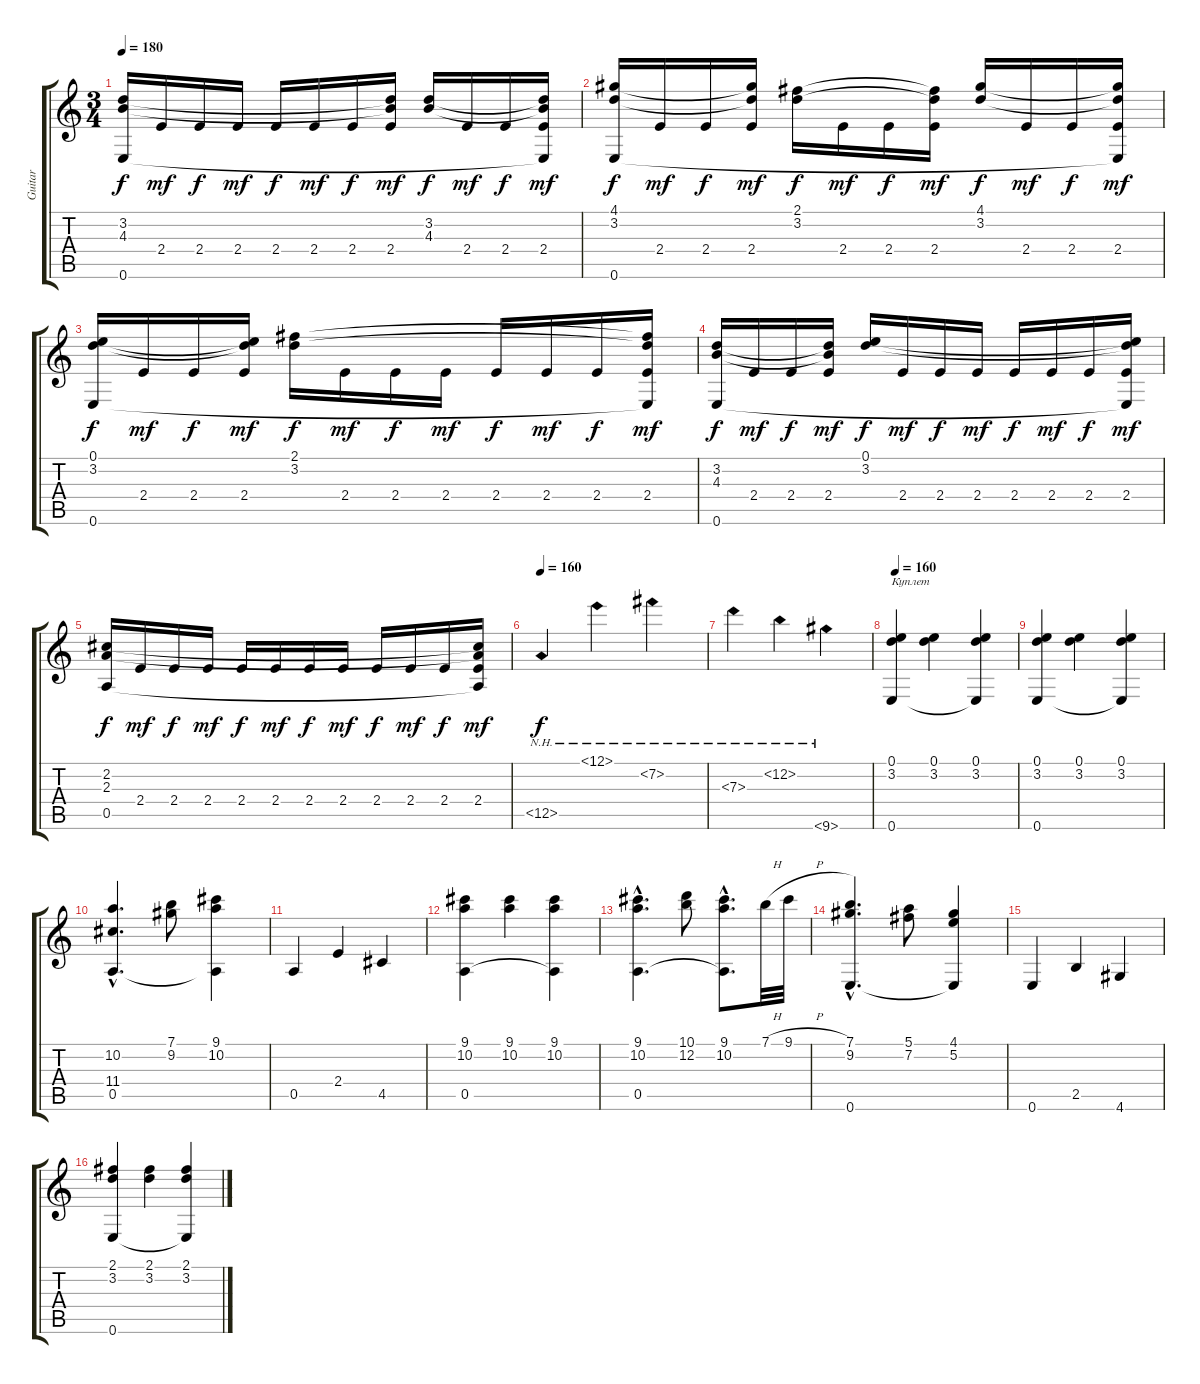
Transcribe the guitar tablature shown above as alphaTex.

\track ("Guitar" "Guitar") {instrument acousticguitarnylon}
\staff {score tabs}
\tuning (E4 B3 G3 D3 A2 E2) {hide}
\ts (3 4)
\tempo 180
\clef g2
\ks c
(3.2 4.3 0.6).16{dy f} 2.4.16{dy mf} 2.4.16{dy f} 2.4.16{dy mf} 2.4.16{dy f} 2.4.16{dy mf} 2.4.16{dy f} (3.2{t} 4.3{t} 2.4).16{dy mf} (3.2 4.3).16{dy f} 2.4.16{dy mf} 2.4.16{dy f} (3.2{t} 4.3{t} 2.4 0.6{t}).16{dy mf} |
(4.1 3.2 0.6).16{dy f} 2.4.16{dy mf} 2.4.16{dy f} (4.1{t} 3.2{t} 2.4).16{dy mf} (2.1 3.2).16{dy f} 2.4.16{dy mf} 2.4.16{dy f} (2.1{t} 3.2{t} 2.4).16{dy mf} (4.1 3.2).16{dy f} 2.4.16{dy mf} 2.4.16{dy f} (4.1{t} 3.2{t} 2.4 0.6{t}).16{dy mf} |
(0.1 3.2 0.6).16{dy f} 2.4.16{dy mf} 2.4.16{dy f} (0.1{t} 3.2{t} 2.4).16{dy mf} (2.1 3.2).16{dy f} 2.4.16{dy mf} 2.4.16{dy f} 2.4.16{dy mf} 2.4.16{dy f} 2.4.16{dy mf} 2.4.16{dy f} (2.1{t} 3.2{t} 2.4 0.6{t}).16{dy mf} |
(3.2 4.3 0.6).16{dy f} 2.4.16{dy mf} 2.4.16{dy f} (3.2{t} 4.3{t} 2.4).16{dy mf} (0.1 3.2).16{dy f} 2.4.16{dy mf} 2.4.16{dy f} 2.4.16{dy mf} 2.4.16{dy f} 2.4.16{dy mf} 2.4.16{dy f} (0.1{t} 3.2{t} 2.4 0.6{t}).16{dy mf} |
(2.2 2.3 0.5).16{dy f} 2.4.16{dy mf} 2.4.16{dy f} 2.4.16{dy mf} 2.4.16{dy f} 2.4.16{dy mf} 2.4.16{dy f} 2.4.16{dy mf} 2.4.16{dy f} 2.4.16{dy mf} 2.4.16{dy f} (2.2{t} 2.3{t} 2.4 0.5{t}).16{dy mf} |
\tempo 160
12.5{nh}.4{dy f} 12.1{nh}.4 7.2{nh}.4 |
7.3{nh}.4 12.2{nh}.4 9.6{nh}.4 |
\tempo 160
(0.1 3.2 0.6).4{txt "Куплет"} (0.1 3.2).4 (0.1 3.2 0.6{t}).4 |
(0.1 3.2 0.6).4 (0.1 3.2).4 (0.1 3.2 0.6{t}).4 |
(10.2{hac} 11.4{hac} 0.5{hac}).4{d} (7.1 9.2).8 (9.1 10.2 0.5{t}).4 |
0.5.4 2.4.4 4.5.4 |
(9.1 10.2 0.5).4 (9.1 10.2).4 (9.1 10.2 0.5{t}).4 |
(9.1{hac} 10.2{hac} 0.5{hac}).4{d} (10.1 12.2).8 (9.1{hac} 10.2{hac} 0.5{hac t}).8{d} 7.1{h}.32 9.1{h}.32 |
(7.1{hac} 9.2{hac} 0.6{hac}).4{d} (5.1 7.2).8 (4.1 5.2 0.6{t}).4 |
0.6.4 2.5.4 4.6.4 |
(2.1 3.2 0.6).4 (2.1 3.2).4 (2.1 3.2 0.6{t}).4
